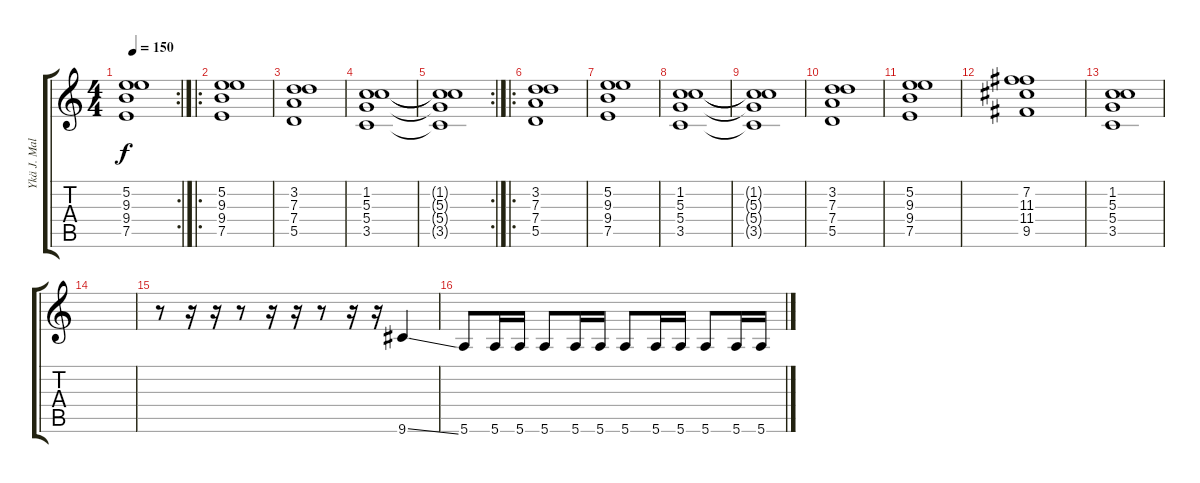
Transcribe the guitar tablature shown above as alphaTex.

\track ("Ykä J. Malmivaara" "Ykä J. Mal") {instrument overdrivenguitar}
\staff {score tabs}
\tuning (E4 B3 G3 D3 A2 E2) {hide}
\rc 2
\ts (4 4)
\tempo 150
\clef g2
\ks c
(5.2{t} 9.3{t} 9.4{t} 7.5{t}).1{dy f} |
\ro
(5.2 9.3 9.4 7.5).1 |
(3.2 7.3 7.4 5.5).1 |
(1.2 5.3 5.4 3.5).1 |
\rc 2
(1.2{t} 5.3{t} 5.4{t} 3.5{t}).1 |
\ro
(3.2 7.3 7.4 5.5).1 |
(5.2 9.3 9.4 7.5).1 |
(1.2 5.3 5.4 3.5).1 |
(1.2{t} 5.3{t} 5.4{t} 3.5{t}).1 |
(3.2 7.3 7.4 5.5).1 |
(5.2 9.3 9.4 7.5).1 |
(7.2 11.3 11.4 9.5).1 |
(1.2 5.3 5.4 3.5).1 |
\section ("" "")
|
r.8 r.16 r.16 r.8 r.16 r.16 r.8 r.16 r.16 9.6{ss}.4 |
5.6.8 5.6.16 5.6.16 5.6.8 5.6.16 5.6.16 5.6.8 5.6.16 5.6.16 5.6.8 5.6.16 5.6.16
